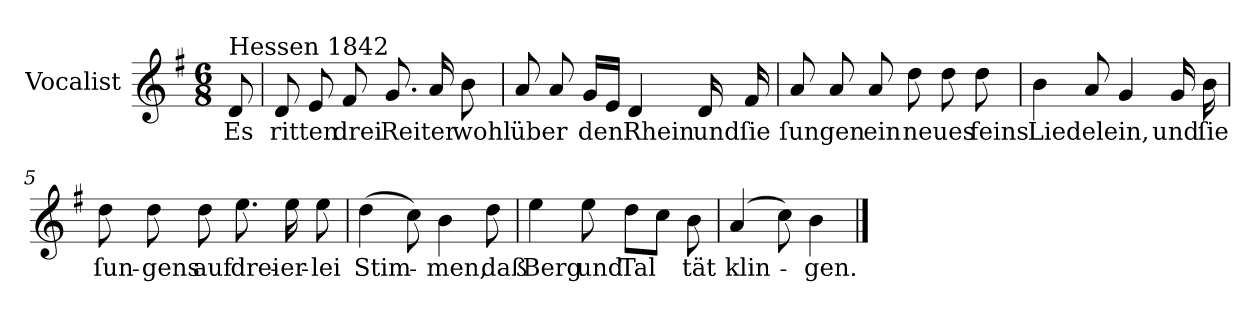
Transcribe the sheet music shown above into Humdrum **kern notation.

**kern	**text
*part1	*part1
*staff1	*staff1
*I"Vocalist	*
*k[f#]	*
*G:	*
*M6/8	*
=	=
!LO:TX:a:t=Hessen 1842	!
8d	Es
=1	=1
8d	ritten
8e	.
8f#	drei
8.g	Reiter
16a	.
8b	wohl
=2	=2
8a	über
8a	.
16gLL	den
16eJJ	.
4d	Rhein
16d	und
16f#	ſie
=3	=3
8a	ſungen
8a	.
8a	ein
8dd	neues
8dd	.
8dd	feins
=4	=4
4b	Liedelein,
8a	.
4g	.
16g	und
16b	ſie
=5	=5
8dd	ſun-
8dd	-gens
8dd	auf
8.ee	drei-
16ee	-er-
8ee	-lei
=6	=6
(4dd	Stim-
8cc)	.
4b	-men,
8dd	daß
=7	=7
4ee	Berg
8ee	und
8ddL	Tal
8ccJ	.
8b	tät
=8	=8
(4a	klin-
8cc)	.
4b	-gen.
==	==
*-	*-
